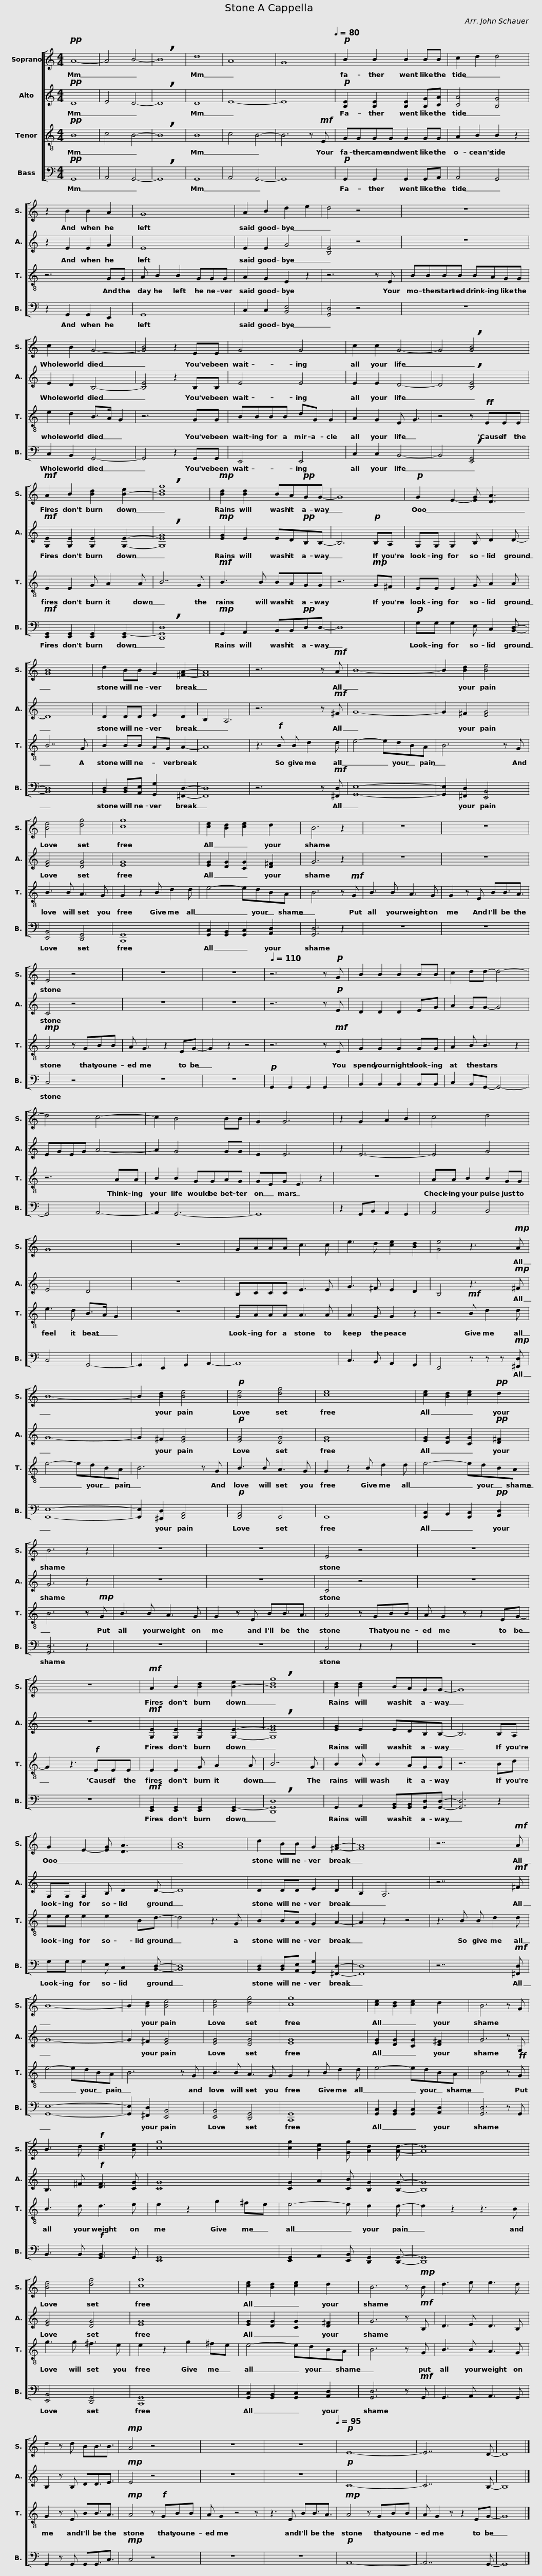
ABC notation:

X:1
%%score [ 1 2 3 4 ]
L:1/8
M:4/4
I:linebreak $
K:C
V:1 treble
V:2 treble
V:3 treble-8
V:4 bass
V:1
!pp! A8- | A4 B4- | !breath!B8 | d8 | A8 | %5
 G8[Q:1/4=80] |!p! B2 B2 B2 BB | c2 d2 d4 |$ z2 B2 B2 A2 | G8 | %10
 A2 B2 d2 e2 | d4 z4 |$ z8 | c2 B2 G4- | [GB]4 z2 EE | %15
 G4 G4 |$ c2 c2 G4- | G4 !breath![GB]4 |!mf! A2 B2 [Bd]2 [B-e]2 | !breath![Bdg]8 | %20
!mp! [Bd]2 [Bd]2 BA!pp!GG- |$ G8 |!p! G2 E2- [EG] [DA]3 | [GB]8 | d2 BB G2 [^FA]2- | %25
 [FA]8 |$ z6 z!mf! A | B8- | B2 [Bd]2 [Be]4 | [Be]4 [dg]4 | %30
 [cg]8 |$ [ce]2 [Bd]2 [ce]2 d2 | B6 z2 | z8 | z8 | %35
 E4 z4 |$ z8 | z8 |[Q:1/4=110] z6 z!p! G | B2 B2 B2 BB | %40
 c2 dd- d4- | d4 c4- |$ c2 B4 BB | G2 G6 | z2 G2 A2 B2 | %45
 c4 d4 | G8 |$ z8 | GAAA c3 c | e3 d [ce]2 [Bd]2 | %50
 [Ge]4 z3!mp! A | B8- |$ B2 [Bd]2 [Be]4 |!p! [Be]4 [dg]4 | [ce]8 | %55
 [ce]2 [Bd]2 [ce]2!pp! d2 | B6 z2 |$ z8 | z8 | E4 z4 | %60
 z8 | z8 |$!mf! A2 B2 [Bd]2 [B-e]2 | !breath![Bdg]8 | [Bd]2 [Bd]2 BAGG- | %65
 G8 |$ G2 E2- [EG] [DA]3 | [GB]8 | d2 BB G2 [^FA]2- | [FA]8 | %70
 z7!mf! A |$ B8- | B2 [Bd]2 [Be]4 | [Be]4 [dg]4 | [cg]8 | %75
 [ce]2 [Bd]2 [ce]2 d2 |$ B6 z G | B3 d!f! [Bd]3 [Be] | [cg]8 | [cg]2 [Be]2 [Gg] [Ad]2 [Ad]- | %80
 [Ad]8 | [Be]4 [dg]4 |$ [cg]8 | [ce]2 [Bd]2 [ce]2 d2 | B6 z!mp! B | %85
 d3 e e3 d | d2 z d BB3/2B3/2 |$!mp! A4 z4 | z8 | z8[Q:1/4=95] | %90
!p! E8- | E7 D- | D8 |] %93
V:2
!pp! D8 | E4 D4- | !breath!D8 | D8 | E8- | %5
 E8 |!p! [B,E]2 [B,E]2 [B,E]2 [B,G][CA] | [CA]4 [B,G]4 |$ z2 E2 E2 G2 | E8 | %10
 E2 E2 G4 | [B,E]4 z4 |$ z8 | E2 D2 B,4- | [B,E]4 z2 B,B, | %15
 E4 E4 |$ E2 E2 D4- | D4 !breath![B,E]4 |!mf! [G,E]2 [G,E]2 [G,E]2 [G,E]2- | !breath![G,EG]8 | %20
!mp! [EG]2 E2 ED!pp!B,B,- |$ B,6!p! B,A, | G,G, G,2 B, D2 D- | D8 | D2 DD E2 D2 | %25
 B,2 A,6 |$ z6 z!mf! ^F | G8- | G2 ^F2 [EG]4 | [EG]4 [DG]4 | %30
 [EG]8 |$ [EG]2 [DG]2 [CG]2 [D^F]2 | G6 z2 | z8 | z8 | %35
 C4 z4 |$ z8 | z8 | z6 z!p! E | D2 D2 D2 EG | %40
 A2 GG- G4 | EGEG A4- |$ A2 G4 GG | E2 E6 | z2 E6- | %45
 E4 G4 | E4 D4 |$ z8 | B,CCC E3 E | G3 ^F E2 D2 | %50
 B,4 z3!mp! ^F | G8- |$ G2 ^F2 [EG]4 |!p! [EG]4 [DG]4 | [EG]8 | %55
 [EG]2 [DG]2 [CG]2!pp! [D^F]2 | G6 z2 |$ z8 | z8 | C4 z4 | %60
 z8 | z8 |$!mf! [G,E]2 [G,E]2 [G,E]2 [G,E]2- | !breath![G,EG]8 | [EG]2 E2 EDB,B,- | %65
 B,6 B,A, |$ G,G, G,2 B, D2 D- | D8 | D2 DD E2 D2 | B,2 A,6 | %70
 z7!mf! ^F |$ G8- | G2 ^F2 [EG]4 | [EG]4 [DG]4 | [EG]8 | %75
 [EG]2 [DG]2 [CG]2 [D^F]2 |$ G6 z G, | B,3 ^F!f! [DF]3 [CG] | [CG]8 | [C-G]2 A2 [CB] [B,G]2 [B,G]- | %80
 [B,G]8 | [EG]4 [DG]4 |$ [EG]8 | [EG]2 [DG]2 [CG]2 [D^F]2 | G6 z!mf! B, | %85
 D3 E D3 B, | B,2 z B, DD3/2E3/2 |$!mp! E4 z4 | z8 | z8 | %90
!p! C8- | C7 B,- | B,8 |] %93
V:3
!pp! B8 | c4 B4- | !breath!B8 | B8 | c4 B4- | %5
 B6 z!mf! E | GGGG G2 GG | A2 B2 B2 z2 |$ z6 GG | A B2 B2 GGG | %10
 A2 G2 E2 z2 | z6 z E |$ BBBB BAGG | e2 d2 B>A G2 | z6 GG | %15
 BBBB dG G2 |$ A2 G2 E G3 | z4 z!ff! EEE | E2 E2 G A2 A | B7 G | %20
!mf! B3 B BAGG |$ z6!mp! G^F | EE E2 G A2 A | B7 G | B2 BB AG A2- | %25
 A8 |$ z3!f! B B d2 d | e4- edBA | B6 z G | B3 B A3 G | %30
 G2 z2 B d2 d |$ e4- edBA | B6 z!mf! G | B3 B A3 G | G2 z E BB3/2A3/2 | %35
!mp! A4 z GBB |$ A G3 z2 EG- | G2 z2 z4 | z6 z!mf! E | G2 G2 G2 GG | %40
 A2 B B3 z2 | z6 AA |$ B2 B2 GGAG | GEG E3 z2 | z8 | %45
 AA B2 B2 GG | e3 d B>A G2 |$ z8 | GAAA A3 A | A3 G G2 z2 | %50
 z4!mf! B d2 d | e4- edBA |$ B6 z G | B3 B A3 G | G2 z2 B d2 d | %55
 e4- edBA | B6 z!mp! G |$ B3 B A3 G | G2 z E BB3/2A3/2 | A4 z GBB | %60
 A G2 z z2 EG- | G2 z3!f! EEE |$ E2 E2 G A2 A | B7 G | B2 B B2 AGG | %65
 z6 Bd |$ ee e2 e2 Bd- | d4 z3 G | B2 BA G2 A2- | A2 z2 z4 | %70
 z3 B B d2 d |$ e4- edBA | B6 z G | B3 B A3 G | G2 z2 B d2 d | %75
 e4- edBA |$ B6 z!ff! G | B3 d d3 e | e2 z2 g2 ^fe | e4- e d2 d- | %80
 d2 z2 z3 B | g3 g ^f3 e |$ e2 z2 g2 ^fe | e4- edBA | B6 z G | %85
 B3 B A3 G | G2 z E BB3/2A3/2 |$!mp! A4 z!f! GBB | A G2 z4 z | z3 E BB3/2A3/2 | %90
!mp! A4 z GBB | A G2 z z2 EG- | G8 |] %93
V:4
!pp! G,,8 | A,,4 G,,4- | !breath!G,,8 | G,,8 | A,,4 G,,4- | %5
 G,,8 |!p! G,,2 G,,2 G,,2 G,,A,, | A,,4 G,,4 |$ z2 G,,2 G,,2 E,,2 | G,,8 | %10
 C,2 C,2 [B,,E,]4 | [G,,D,]4 z4 |$ z8 | C,2 B,,2 G,,4- | G,,4 z2 G,,G,, | %15
 E,,4 E,,4 |$ C,2 C,2 B,,4- | B,,4 !breath![E,,G,,]4 |!mf! [E,,G,,]2 [E,,G,,]2 [E,,G,,]2 [E,,G,,-]2 | !breath![D,,G,,D,]8 | %20
!mp! G,,2 A,,2 B,,B,,!pp!D,D,- |$ D,8 |!p! G,G, G,2 E, C,2 [B,,D,]- | [B,,D,]8 | [B,,D,]2 [B,,D,][A,,E,] [G,,G,]2 [^F,,D,]2- | %25
 [F,,D,]8 |$ z6 z!mf! [^F,,D,] | [G,,E,]8- | [G,,E,]2 [^F,,D,]2 [E,,B,,]4 | [E,,B,,]4 [D,,G,,]4 | %30
 [C,,G,,]8 |$ [G,,C,]2 [G,,B,,]2 [G,,C,]2 [A,,D,]2 | [G,,D,]6 z2 | z8 | z8 | %35
 C,4 z4 |$ z8 | z8 |!p! G,,2 G,,2 G,,2 G,,2 | B,,2 B,,2 B,,2 B,,B,, | %40
 C,2 B,,G,,- G,,4- | G,,4 A,,4- |$ A,,2 G,,6- | G,,8 | z2 G,,B,, A,,2 G,,2 | %45
 A,,4 B,,4 | C,4 G,,4- |$ G,,2 E,,2 G,,2 A,,2- | A,,8 | C,3 B,, A,,2 G,,2 | %50
 E,,4 z z z!mp! [^F,,D,] | [G,,E,]8- |$ [G,,E,]2 [^F,,D,]2 [G,,B,,]4 |!p! [G,,B,,]4 G,,4 | G,,8 | %55
 [G,,-C,]2 B,,2 [G,,C,]2!pp! [A,,D,]2 | [G,,D,]6 z2 |$ z8 | z8 | C,4 z2 z2 | %60
 z8 | z8 |$!mf! [E,,G,,]2 [E,,G,,]2 [E,,G,,]2 [E,,G,,-]2 | !breath![D,,G,,D,]8 | G,,2 A,,2 [G,,B,,][G,,B,,][G,,D,][G,,D,]- | %65
 [G,,D,]6 z2 |$ G,G, G,2 E, C,2 [B,,D,]- | [B,,D,]8 | [B,,D,]2 [B,,D,][A,,E,] [G,,G,]2 [^F,,D,]2- | [F,,D,]8 | %70
 z7!mf! [^F,,D,] |$ [G,,E,]8- | [G,,E,]2 [^F,,D,]2 [E,,B,,]4 | [E,,B,,]4 [D,,G,,]4 | [C,,G,,]8 | %75
 [G,,C,]2 [G,,B,,]2 [G,,C,]2 [A,,D,]2 |$ [G,,D,]6 z G,, | B,,3 B,,!f! [G,,B,,]3 G,, | [E,,G,,]8 | [E,,-G,,]2 A,,2 [E,,B,,] [D,,G,,]2 [D,,G,,]- | %80
 [D,,G,,]8 | [E,,B,,]4 [D,,G,,]4 |$ [C,,G,,]8 | [G,,C,]2 [G,,B,,]2 [G,,C,]2 [A,,D,]2 | [G,,D,]6 z!mf! G,, | %85
 G,,3 A,, A,,3 G,, | G,,2 z G,, G,,G,,3/2C,3/2 |$!mp! C,4 z4 | z8 | z8 | %90
!p! A,,8- | A,,7 G,,- | G,,8 |] %93
